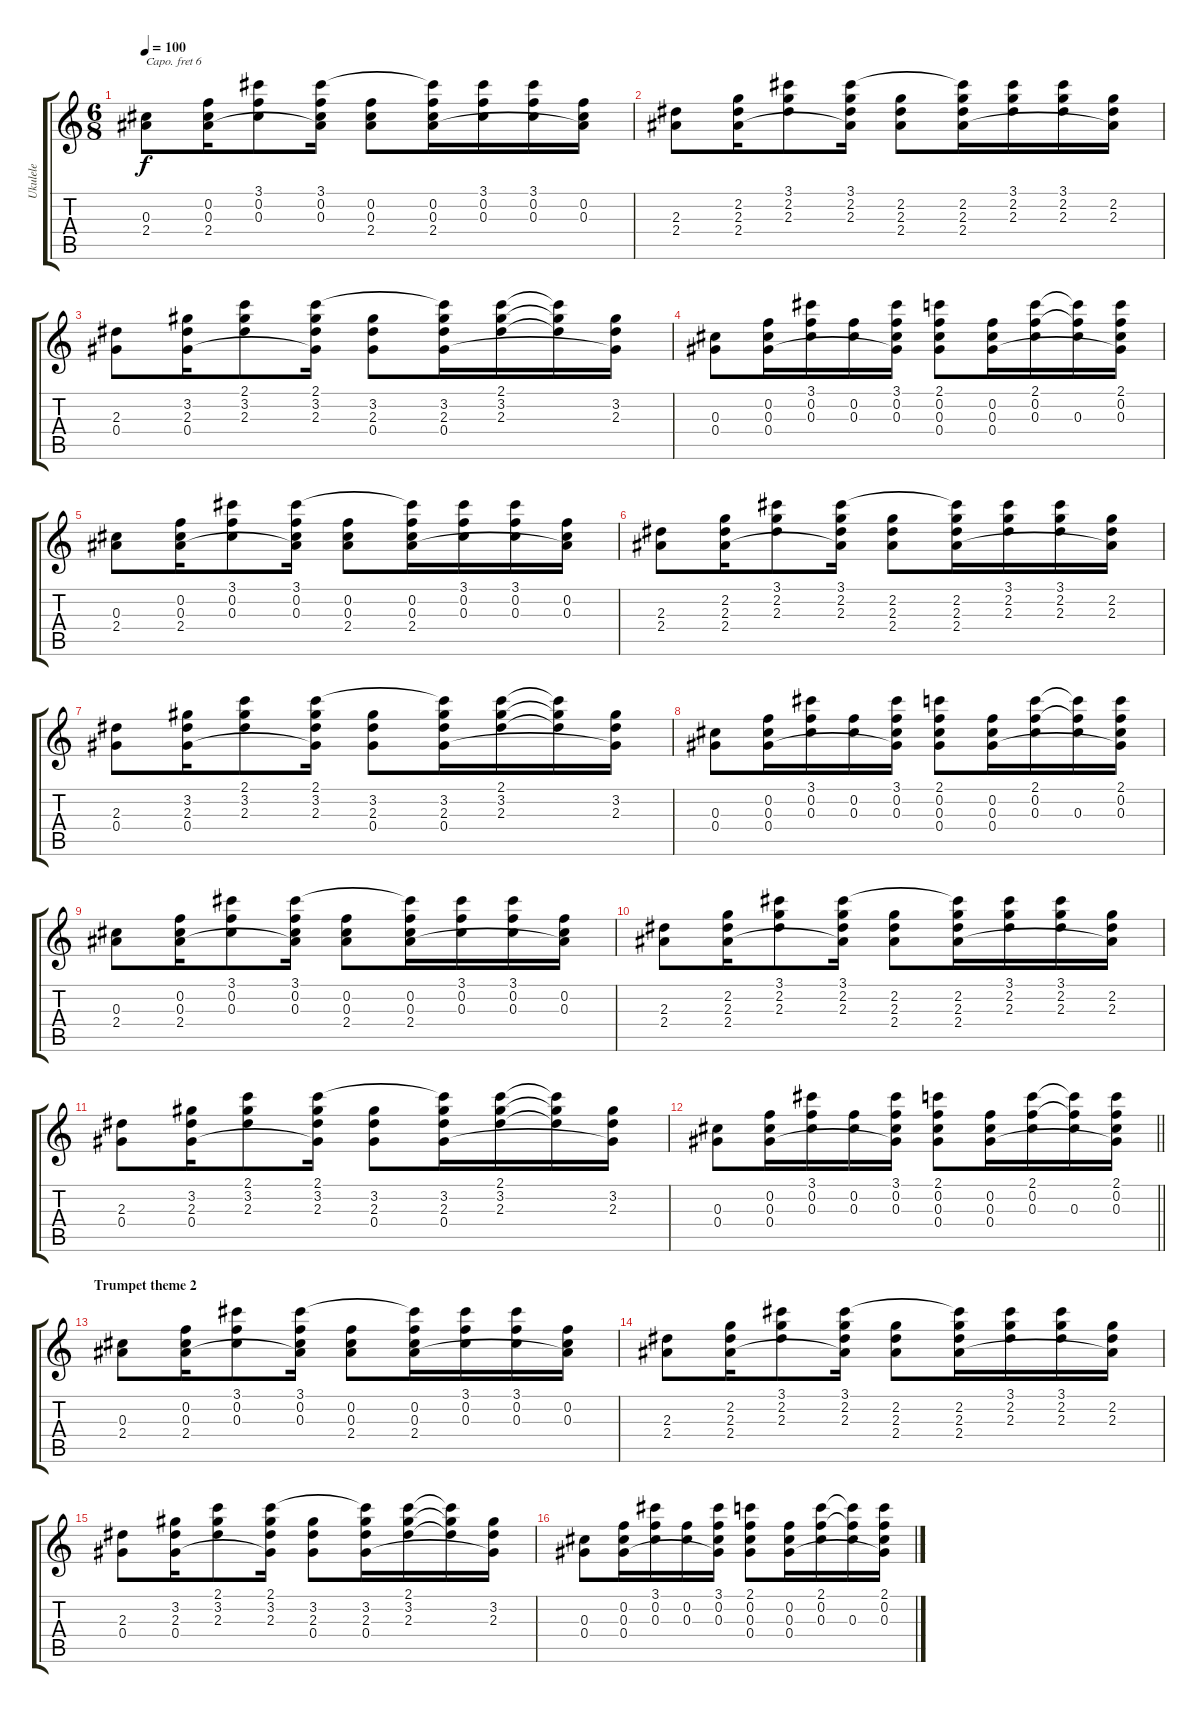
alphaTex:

\track ("Ukulele" "Ukulele") {instrument acousticguitarnylon}
\staff {score tabs}
\capo 6
\tuning (E4 B3 G3 D3 A2 E2) {hide}
\ts (6 8)
\tempo 100
\clef g2
\ks c
(0.3 2.4).8{dy f} (0.2 0.3 2.4).16 (3.1 0.2 0.3).8 (3.1 0.2 0.3 2.4{t}).16 (0.2 0.3 2.4).8 (3.1{t} 0.2 0.3 2.4).16 (3.1 0.2 0.3).16 (3.1 0.2 0.3).16 (0.2 0.3 2.4{t}).16 |
(2.3 2.4).8 (2.2 2.3 2.4).16 (3.1 2.2 2.3).8 (3.1 2.2 2.3 2.4{t}).16 (2.2 2.3 2.4).8 (3.1{t} 2.2 2.3 2.4).16 (3.1 2.2 2.3).16 (3.1 2.2 2.3).16 (2.2 2.3 2.4{t}).16 |
(2.3 0.4).8 (3.2 2.3 0.4).16 (2.1 3.2 2.3).8 (2.1 3.2 2.3 0.4{t}).16 (3.2 2.3 0.4).8 (2.1{t} 3.2 2.3 0.4).16 (2.1 3.2 2.3).16 (2.1{t} 3.2{t} 2.3{t}).16 (3.2 2.3 0.4{t}).16 |
(0.3 0.4).8 (0.2 0.3 0.4).16 (3.1 0.2 0.3).16 (0.2 0.3).16 (3.1 0.2 0.3 0.4{t}).16 (2.1 0.2 0.3 0.4).8 (0.2 0.3 0.4).16 (2.1 0.2 0.3).16 (2.1{t} 0.2{t} 0.3).16 (2.1 0.2 0.3 0.4{t}).16 |
(0.3 2.4).8 (0.2 0.3 2.4).16 (3.1 0.2 0.3).8 (3.1 0.2 0.3 2.4{t}).16 (0.2 0.3 2.4).8 (3.1{t} 0.2 0.3 2.4).16 (3.1 0.2 0.3).16 (3.1 0.2 0.3).16 (0.2 0.3 2.4{t}).16 |
(2.3 2.4).8 (2.2 2.3 2.4).16 (3.1 2.2 2.3).8 (3.1 2.2 2.3 2.4{t}).16 (2.2 2.3 2.4).8 (3.1{t} 2.2 2.3 2.4).16 (3.1 2.2 2.3).16 (3.1 2.2 2.3).16 (2.2 2.3 2.4{t}).16 |
(2.3 0.4).8 (3.2 2.3 0.4).16 (2.1 3.2 2.3).8 (2.1 3.2 2.3 0.4{t}).16 (3.2 2.3 0.4).8 (2.1{t} 3.2 2.3 0.4).16 (2.1 3.2 2.3).16 (2.1{t} 3.2{t} 2.3{t}).16 (3.2 2.3 0.4{t}).16 |
(0.3 0.4).8 (0.2 0.3 0.4).16 (3.1 0.2 0.3).16 (0.2 0.3).16 (3.1 0.2 0.3 0.4{t}).16 (2.1 0.2 0.3 0.4).8 (0.2 0.3 0.4).16 (2.1 0.2 0.3).16 (2.1{t} 0.2{t} 0.3).16 (2.1 0.2 0.3 0.4{t}).16 |
(0.3 2.4).8 (0.2 0.3 2.4).16 (3.1 0.2 0.3).8 (3.1 0.2 0.3 2.4{t}).16 (0.2 0.3 2.4).8 (3.1{t} 0.2 0.3 2.4).16 (3.1 0.2 0.3).16 (3.1 0.2 0.3).16 (0.2 0.3 2.4{t}).16 |
(2.3 2.4).8 (2.2 2.3 2.4).16 (3.1 2.2 2.3).8 (3.1 2.2 2.3 2.4{t}).16 (2.2 2.3 2.4).8 (3.1{t} 2.2 2.3 2.4).16 (3.1 2.2 2.3).16 (3.1 2.2 2.3).16 (2.2 2.3 2.4{t}).16 |
(2.3 0.4).8 (3.2 2.3 0.4).16 (2.1 3.2 2.3).8 (2.1 3.2 2.3 0.4{t}).16 (3.2 2.3 0.4).8 (2.1{t} 3.2 2.3 0.4).16 (2.1 3.2 2.3).16 (2.1{t} 3.2{t} 2.3{t}).16 (3.2 2.3 0.4{t}).16 |
\barLineRight lightlight
(0.3 0.4).8 (0.2 0.3 0.4).16 (3.1 0.2 0.3).16 (0.2 0.3).16 (3.1 0.2 0.3 0.4{t}).16 (2.1 0.2 0.3 0.4).8 (0.2 0.3 0.4).16 (2.1 0.2 0.3).16 (2.1{t} 0.2{t} 0.3).16 (2.1 0.2 0.3 0.4{t}).16 |
\section ("" "Trumpet theme 2")
(0.3 2.4).8 (0.2 0.3 2.4).16 (3.1 0.2 0.3).8 (3.1 0.2 0.3 2.4{t}).16 (0.2 0.3 2.4).8 (3.1{t} 0.2 0.3 2.4).16 (3.1 0.2 0.3).16 (3.1 0.2 0.3).16 (0.2 0.3 2.4{t}).16 |
(2.3 2.4).8 (2.2 2.3 2.4).16 (3.1 2.2 2.3).8 (3.1 2.2 2.3 2.4{t}).16 (2.2 2.3 2.4).8 (3.1{t} 2.2 2.3 2.4).16 (3.1 2.2 2.3).16 (3.1 2.2 2.3).16 (2.2 2.3 2.4{t}).16 |
(2.3 0.4).8 (3.2 2.3 0.4).16 (2.1 3.2 2.3).8 (2.1 3.2 2.3 0.4{t}).16 (3.2 2.3 0.4).8 (2.1{t} 3.2 2.3 0.4).16 (2.1 3.2 2.3).16 (2.1{t} 3.2{t} 2.3{t}).16 (3.2 2.3 0.4{t}).16 |
(0.3 0.4).8 (0.2 0.3 0.4).16 (3.1 0.2 0.3).16 (0.2 0.3).16 (3.1 0.2 0.3 0.4{t}).16 (2.1 0.2 0.3 0.4).8 (0.2 0.3 0.4).16 (2.1 0.2 0.3).16 (2.1{t} 0.2{t} 0.3).16 (2.1 0.2 0.3 0.4{t}).16
